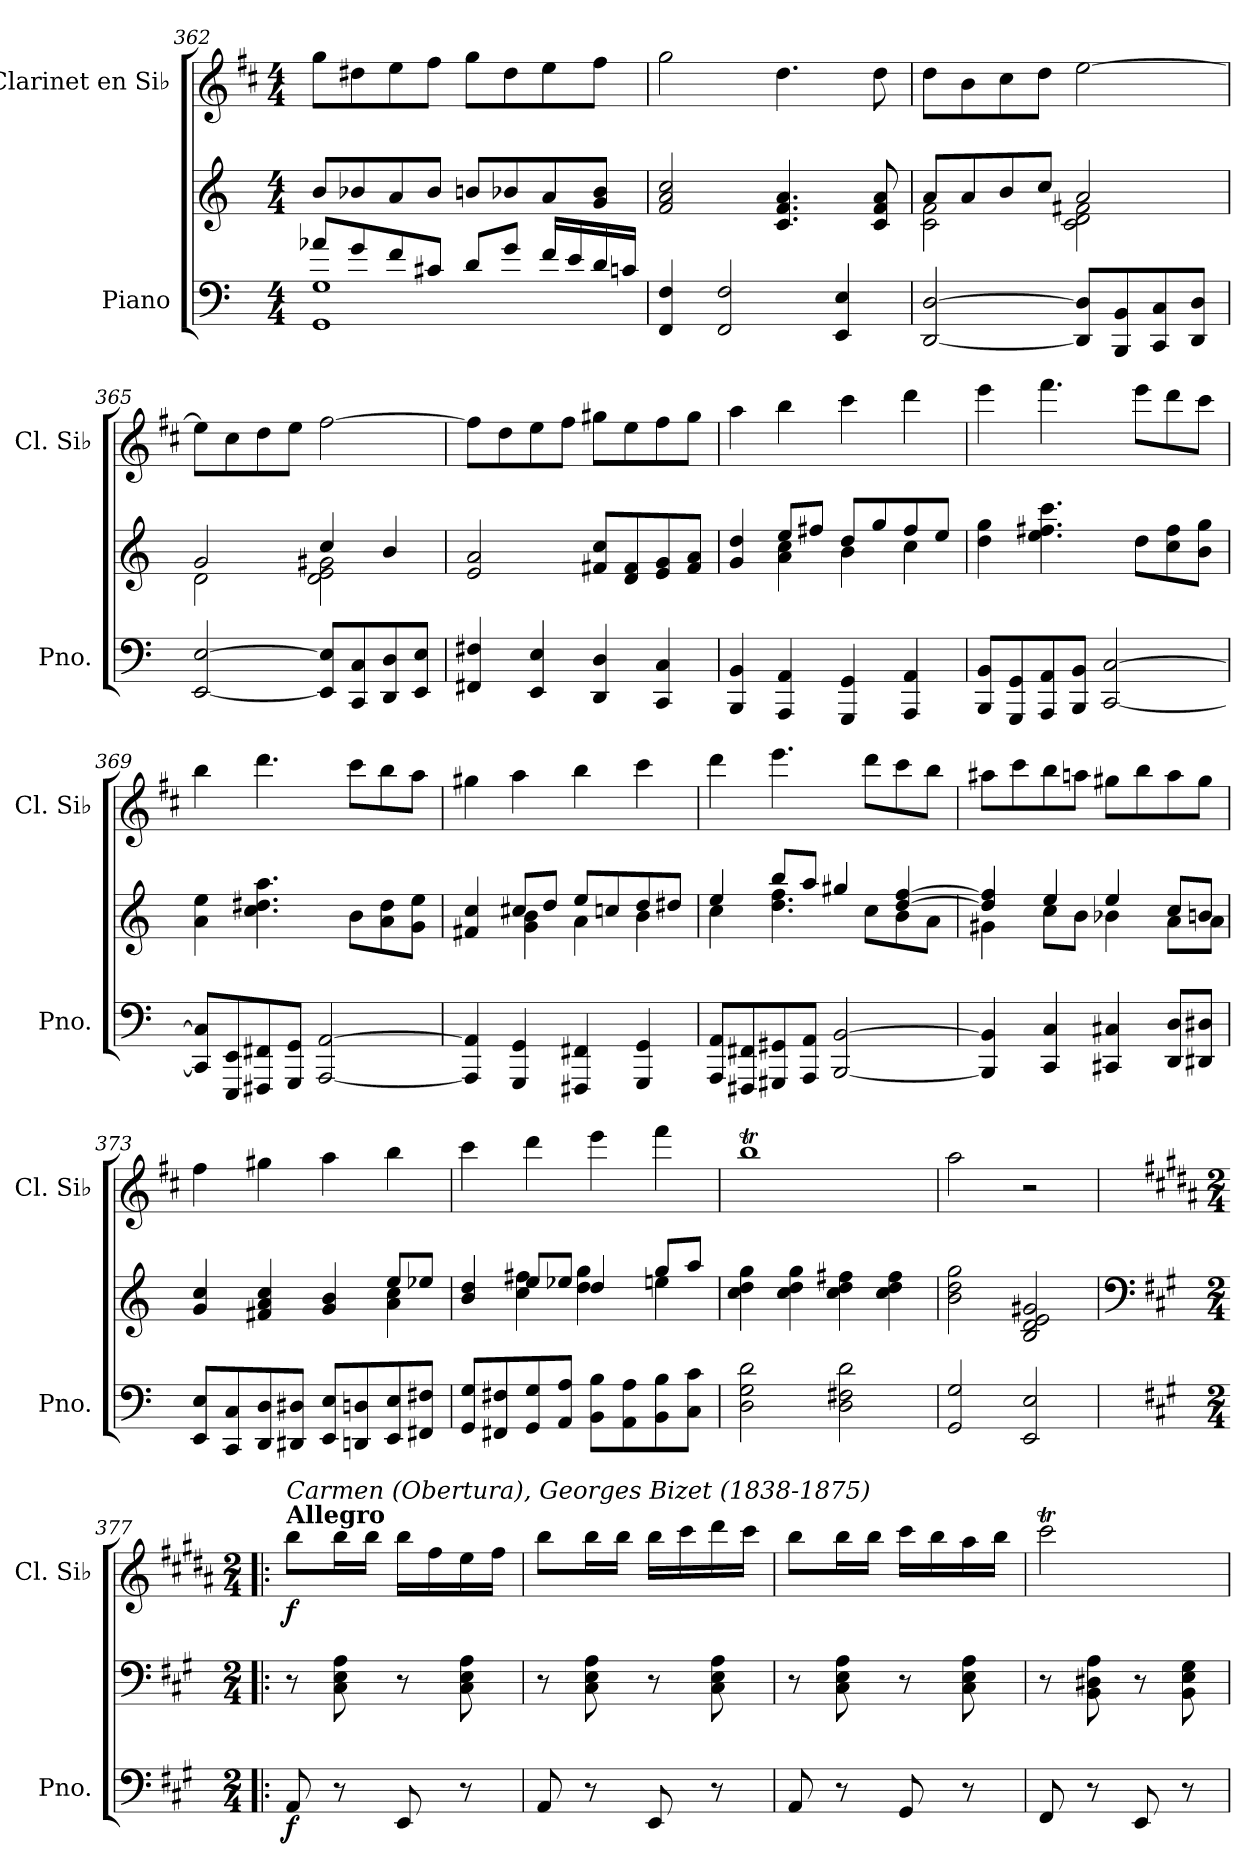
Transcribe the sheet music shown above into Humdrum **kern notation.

**kern	**kern	**dynam	**kern	**dynam
*part2	*part2	*part2	*part1	*part1
*staff3	*staff2	*staff2/3	*staff1	*staff1
*I"Piano	*	*	*I"Clarinet en Si♭	*
*I'Pno.	*	*	*I'Cl. Si♭	*
!!LO:LB:g=z
*clefF4	*clefG2	*	*clefG2	*
*	*	*	*ITrd1c2	*
*k[]	*k[]	*	*k[]	*
*M4/4	*M4/4	*	*M4/4	*
=362	=362	=362	=362	=362
*^	*	*	*	*
8a-X/L	1GG 1G	8b/L	.	8ff\L	.
8g/	.	8b-X/	.	8cc#X\	.
8f/	.	8a/	.	8dd\	.
8c#X/J	.	8b-/J	.	8ee\J	.
8d/L	.	8bn/L	.	8ff\L	.
8g/J	.	8b-X/	.	8cc#\	.
16f/LL	.	8a/	.	8dd\	.
16e/	.	.	.	.	.
16d/	.	8g/ 8b-/J	.	8ee\J	.
16cn/JJ	.	.	.	.	.
*v	*v	*	*	*	*
=363	=363	=363	=363	=363
4FF/ 4F/	2f/ 2a/ 2cc/	.	2ff\	.
2FF/ 2F/	.	.	.	.
.	4.c/ 4.f/ 4.a/	.	4.cc\	.
4EE/ 4E/	.	.	.	.
.	8c/ 8f/ 8a/	.	8cc\	.
=364	=364	=364	=364	=364
*	*^	*	*	*
[2DD/ [2D/	8a/L	2c\ 2f\	.	8cc\L	.
.	8a/	.	.	8a\	.
.	8b/	.	.	8b\	.
.	8cc/J	.	.	8cc\J	.
8DD/] 8D/]L	2a/	2c\ 2d\ 2f#X\	.	[2dd\	.
8BBB/ 8BB/	.	.	.	.	.
8CC/ 8C/	.	.	.	.	.
8DD/ 8D/J	.	.	.	.	.
=365	=365	=365	=365	=365	=365
[2EE/ [2E/	2g/	2d\	.	8dd\L]	.
.	.	.	.	8b\	.
.	.	.	.	8cc\	.
.	.	.	.	8dd\J	.
8EE/] 8E/]L	4cc/	2d\ 2e\ 2g#X\	.	[2ee\	.
8CC/ 8C/	.	.	.	.	.
8DD/ 8D/	4b/	.	.	.	.
8EE/ 8E/J	.	.	.	.	.
*	*v	*v	*	*	*
!!LO:LB:g=z
=366	=366	=366	=366	=366
4FF#X/ 4F#X/	2e/ 2a/	.	8ee\L]	.
.	.	.	8cc\	.
4EE/ 4E/	.	.	8dd\	.
.	.	.	8ee\J	.
4DD/ 4D/	8f#X/ 8cc/L	.	8ff#X\L	.
.	8d/ 8f#/	.	8dd\	.
4CC/ 4C/	8e/ 8g/	.	8ee\	.
.	8f#/ 8a/J	.	8ff#\J	.
=367	=367	=367	=367	=367
*	*^	*	*	*
4BBB/ 4BB/	4g/ 4dd/	4ryy	.	4gg\	.
4AAA/ 4AA/	8ee/L	4a\ 4cc\	.	4aa\	.
.	8ff#X/J	.	.	.	.
4GGG/ 4GG/	8dd/L	4b\	.	4bb\	.
.	8gg/	.	.	.	.
4AAA/ 4AA/	8ff#/	4cc\	.	4ccc\	.
.	8ee/J	.	.	.	.
*	*v	*v	*	*	*
=368	=368	=368	=368	=368
8BBB/ 8BB/L	4dd\ 4gg\	.	4ddd\	.
8GGG/ 8GG/	.	.	.	.
8AAA/ 8AA/	4.ee\ 4.ff#X\ 4.ccc\	.	4.eee\	.
8BBB/ 8BB/J	.	.	.	.
[2CC/ [2C/	.	.	.	.
.	8dd\L	.	8ddd\L	.
.	8cc\ 8ff#\	.	8ccc\	.
.	8b\ 8gg\J	.	8bb\J	.
=369	=369	=369	=369	=369
8CC/] 8C/]L	4a\ 4ee\	.	4aa\	.
8EEE/ 8EE/	.	.	.	.
8FFF#X/ 8FF#X/	4.cc\ 4.dd#X\ 4.aa\	.	4.ccc\	.
8GGG/ 8GG/J	.	.	.	.
[2AAA/ [2AA/	.	.	.	.
.	8b\L	.	8bb\L	.
.	8a\ 8dd#\	.	8aa\	.
.	8g\ 8ee\J	.	8gg\J	.
!!LO:LB:g=z
=370	=370	=370	=370	=370
*	*^	*	*	*
4AAA/] 4AA/]	4f#X/ 4cc/	4ryy	.	4ff#X\	.
4GGG/ 4GG/	8cc#X/L	4g\ 4b\	.	4gg\	.
.	8dd/J	.	.	.	.
4FFF#X/ 4FF#X/	8ee/L	4a\	.	4aa\	.
.	8ccn/	.	.	.	.
4GGG/ 4GG/	8dd/	4b\	.	4bb\	.
.	8dd#X/J	.	.	.	.
=371	=371	=371	=371	=371	=371
8AAA/ 8AA/L	4ee/	4cc\	.	4ccc\	.
8FFF#X/ 8FF#X/	.	.	.	.	.
8GGG#X/ 8GG#X/	8bb/L	4.dd\ 4.ff\	.	4.ddd\	.
8AAA/ 8AA/J	8aa/J	.	.	.	.
[2BBB/ [2BB/	4gg#X/	.	.	.	.
.	.	8cc\L	.	8ccc\L	.
.	[4dd/ [4ff/	8b\	.	8bb\	.
.	.	8a\J	.	8aa\J	.
=372	=372	=372	=372	=372	=372
4BBB/] 4BB/]	4dd/] 4ff/]	4g#X\	.	8gg#X\L	.
.	.	.	.	8bb\	.
4CC/ 4C/	4ee/	8cc\L	.	8aa\	.
.	.	8b\J	.	8ggn\J	.
4CC#X/ 4C#X/	4ee/	4b-X\	.	8ff#X\L	.
.	.	.	.	8aa\	.
8DD/ 8D/L	8cc/L	8a\L	.	8gg\	.
8DD#X/ 8D#X/J	8bn/J	8a\J	.	8ff#\J	.
!!LO:PB:g=z
=373	=373	=373	=373	=373	=373
8EE/ 8E/L	4g/ 4cc/	2.ryy	.	4ee\	.
8CC/ 8C/	.	.	.	.	.
8DD/ 8D/	4f#X/ 4a/ 4cc/	.	.	4ff#X\	.
8DD#X/ 8D#X/J	.	.	.	.	.
8EE/ 8E/L	4g/ 4b/	.	.	4gg\	.
8DDn/ 8Dn/	.	.	.	.	.
8EE/ 8E/	8ee/L	4a\ 4cc\	.	4aa\	.
8FF#X/ 8F#X/J	8ee-X/J	.	.	.	.
=374	=374	=374	=374	=374	=374
8GG/ 8G/L	4b/ 4dd/	4ryy	.	4bb\	.
8FF#X/ 8F#X/	.	.	.	.	.
8GG/ 8G/	8ee/L	4cc\ 4ff#X\	.	4ccc\	.
8AA/ 8A/J	8ee-X/J	.	.	.	.
8BB\ 8B\L	4dd/	4dd\ 4gg\	.	4ddd\	.
8AA\ 8A\	.	.	.	.	.
8BB\ 8B\	8gg/L	4een\	.	4eee\	.
8C\ 8c\J	8aa/J	.	.	.	.
*	*v	*v	*	*	*
!!LO:LB:g=z
=375	=375	=375	=375	=375
2D\ 2G\ 2d\	4cc\ 4dd\ 4gg\	.	1aaT	.
.	4cc\ 4dd\ 4gg\	.	.	.
2D\ 2F#X\ 2d\	4cc\ 4dd\ 4ff#X\	.	.	.
.	4cc\ 4dd\ 4ff#\	.	.	.
=376	=376	=376	=376	=376
2GG/ 2G/	2b\ 2dd\ 2gg\	.	2gg\	.
2EE/ 2E/	2B/ 2d/ 2e/ 2g#X/	.	2r	.
!!LO:LB:g=z
=377!|:	=377!|:	=377!|:	=377!|:	=377!|:
*	*clefF4	*	*	*
*k[f#c#g#]	*k[f#c#g#]	*	*k[f#c#g#]	*
*M2/4	*M2/4	*	*M2/4	*
!	!	!	!LO:TX:a:B:t=Allegro	!
!	!	!	!LO:TX:i:t=Carmen (Obertura), Georges Bizet (1838-1875)	!
!	!	!LO:DY:b=2	!	!LO:DY:b
8AA/	8r	f	8aa\L	f
8r	8C#\ 8E\ 8A\	.	16aa\L	.
.	.	.	16aa\JJ	.
8EE/	8r	.	16aa\LL	.
.	.	.	16ee\	.
8r	8C#\ 8E\ 8A\	.	16dd\	.
.	.	.	16ee\JJ	.
=378	=378	=378	=378	=378
8AA/	8r	.	8aa\L	.
8r	8C#\ 8E\ 8A\	.	16aa\L	.
.	.	.	16aa\JJ	.
8EE/	8r	.	16aa\LL	.
.	.	.	16bb\	.
8r	8C#\ 8E\ 8A\	.	16ccc#\	.
.	.	.	16bb\JJ	.
=379	=379	=379	=379	=379
8AA/	8r	.	8aa\L	.
8r	8C#\ 8E\ 8A\	.	16aa\L	.
.	.	.	16aa\JJ	.
8GG#/	8r	.	16bb\LL	.
.	.	.	16aa\	.
8r	8C#\ 8E\ 8A\	.	16gg#\	.
.	.	.	16aa\JJ	.
=380	=380	=380	=380	=380
8FF#/	8r	.	2bbT\	.
8r	8BB\ 8D#X\ 8A\	.	.	.
8EE/	8r	.	.	.
8r	8BB\ 8E\ 8G#\	.	.	.
=	=	=	=	=
*-	*-	*-	*-	*-
